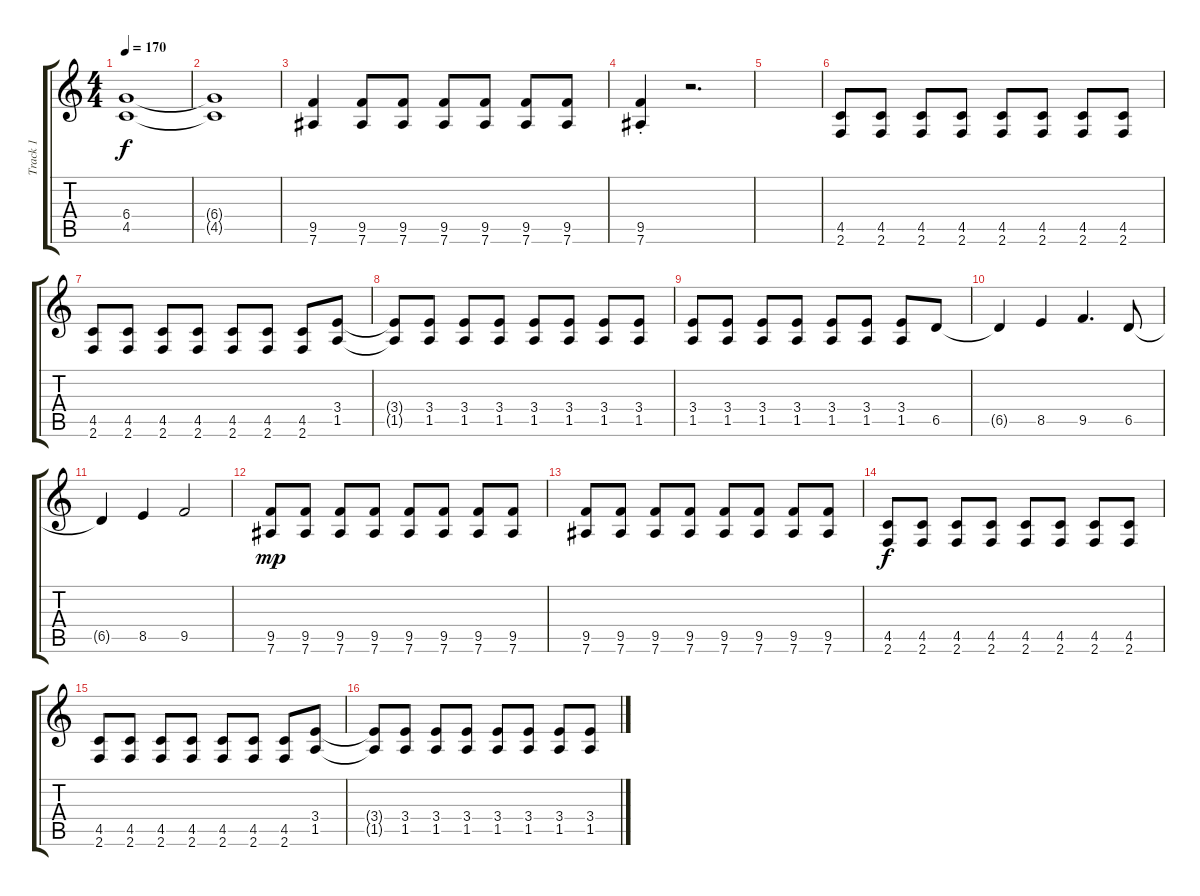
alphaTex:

\track ("Track 1" "Track 1") {instrument distortionguitar}
\staff {score tabs}
\tuning (Eb4 Bb3 Gb3 Db3 Ab2 Eb2) {hide}
\ts (4 4)
\tempo 170
\clef g2
\ks c
(6.4 4.5).1{dy f} |
(6.4{t} 4.5{t}).1 |
(9.5 7.6).4 (9.5 7.6).8 (9.5 7.6).8 (9.5 7.6).8 (9.5 7.6).8 (9.5 7.6).8 (9.5 7.6).8 |
(9.5{st} 7.6{st}).4 r.2{d} |
|
(4.5 2.6).8 (4.5 2.6).8 (4.5 2.6).8 (4.5 2.6).8 (4.5 2.6).8 (4.5 2.6).8 (4.5 2.6).8 (4.5 2.6).8 |
(4.5 2.6).8 (4.5 2.6).8 (4.5 2.6).8 (4.5 2.6).8 (4.5 2.6).8 (4.5 2.6).8 (4.5 2.6).8 (3.4 1.5).8 |
(3.4{t} 1.5{t}).8 (3.4 1.5).8 (3.4 1.5).8 (3.4 1.5).8 (3.4 1.5).8 (3.4 1.5).8 (3.4 1.5).8 (3.4 1.5).8 |
(3.4 1.5).8 (3.4 1.5).8 (3.4 1.5).8 (3.4 1.5).8 (3.4 1.5).8 (3.4 1.5).8 (3.4 1.5).8 6.5.8 |
6.5{t}.4 8.5.4 9.5.4{d} 6.5.8 |
6.5{t}.4 8.5.4 9.5.2 |
(9.5 7.6).8{dy mp} (9.5 7.6).8 (9.5 7.6).8 (9.5 7.6).8 (9.5 7.6).8 (9.5 7.6).8 (9.5 7.6).8 (9.5 7.6).8 |
(9.5 7.6).8 (9.5 7.6).8 (9.5 7.6).8 (9.5 7.6).8 (9.5 7.6).8 (9.5 7.6).8 (9.5 7.6).8 (9.5 7.6).8 |
(4.5 2.6).8{dy f} (4.5 2.6).8 (4.5 2.6).8 (4.5 2.6).8 (4.5 2.6).8 (4.5 2.6).8 (4.5 2.6).8 (4.5 2.6).8 |
(4.5 2.6).8 (4.5 2.6).8 (4.5 2.6).8 (4.5 2.6).8 (4.5 2.6).8 (4.5 2.6).8 (4.5 2.6).8 (3.4 1.5).8 |
(3.4{t} 1.5{t}).8 (3.4 1.5).8 (3.4 1.5).8 (3.4 1.5).8 (3.4 1.5).8 (3.4 1.5).8 (3.4 1.5).8 (3.4 1.5).8
